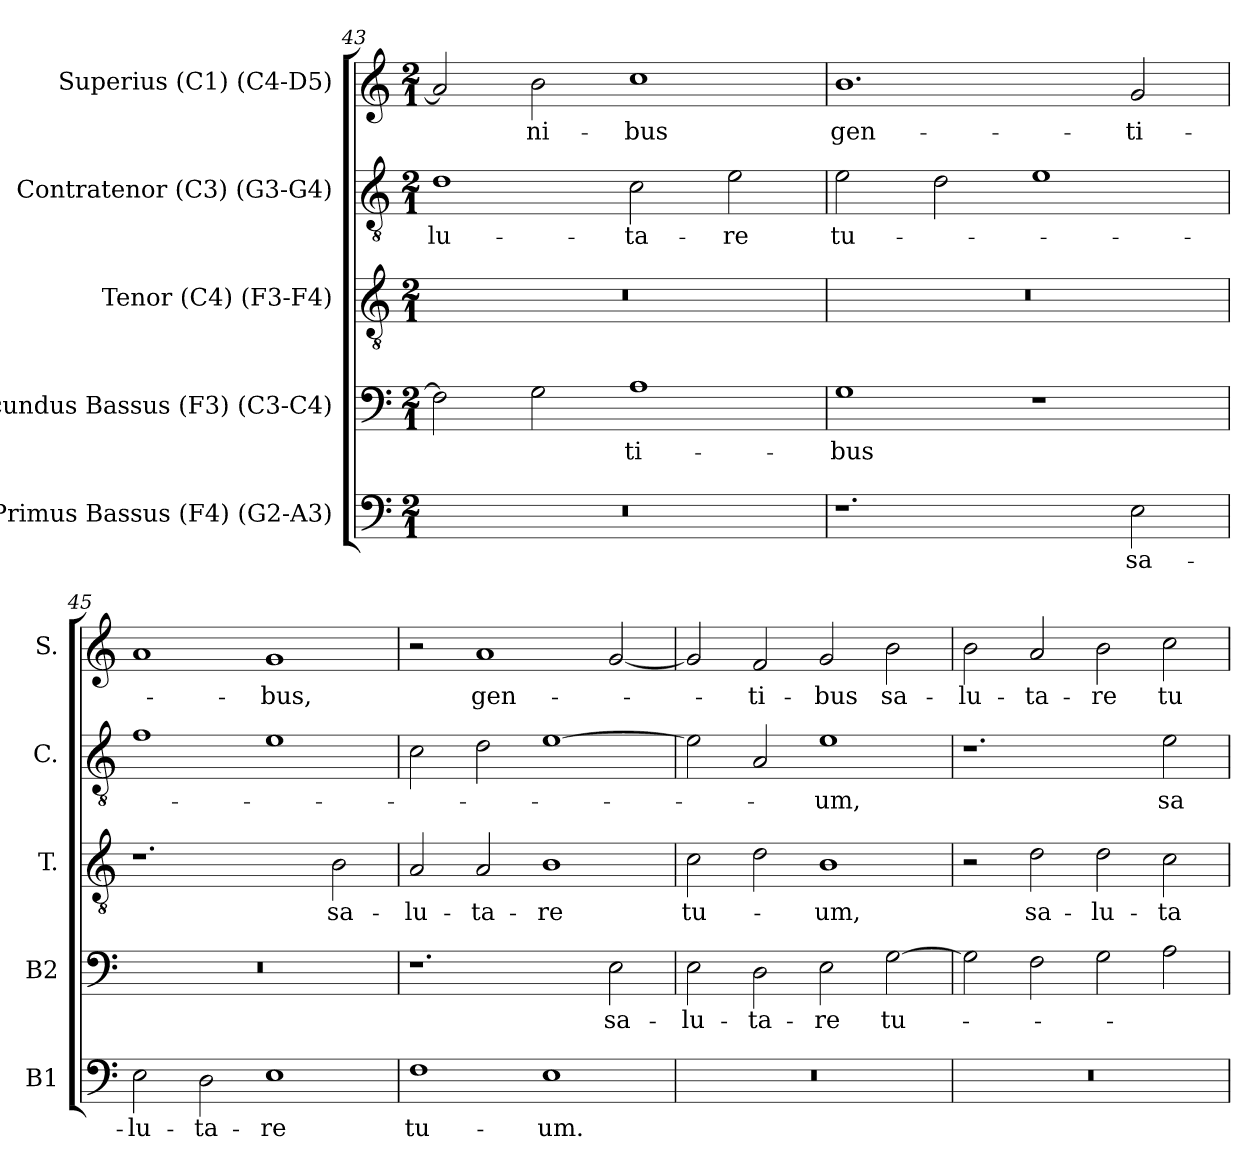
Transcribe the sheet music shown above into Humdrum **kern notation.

**kern	**text	**kern	**text	**kern	**text	**kern	**text	**kern	**text
*part5	*part5	*part4	*part4	*part3	*part3	*part2	*part2	*part1	*part1
*staff5	*staff5	*staff4	*staff4	*staff3	*staff3	*staff2	*staff2	*staff1	*staff1
*I"Primus Bassus (F4) (G2-A3)	*	*I"Secundus Bassus (F3) (C3-C4)	*	*I"Tenor (C4) (F3-F4)	*	*I"Contratenor (C3) (G3-G4)	*	*I"Superius (C1) (C4-D5)	*
*I'B1	*	*I'B2	*	*I'T.	*	*I'C.	*	*I'S.	*
*clefF4	*	*clefF4	*	*clefGv2	*	*clefGv2	*	*clefG2	*
*	*	*	*	*ITrd7c12	*	*ITrd7c12	*	*	*
*k[]	*	*k[]	*	*k[]	*	*k[]	*	*k[]	*
*C:	*	*C:	*	*C:	*	*C:	*	*C:	*
*M2/1	*	*M2/1	*	*M2/1	*	*M2/1	*	*M2/1	*
=43	=43	=43	=43	=43	=43	=43	=43	=43	=43
!LO:N:vis=1	!	!	!	!LO:N:vis=1	!	!	!	!	!
!	!	!	!	!	!	!	!LO:LY:b:color=#000000	!	!
0r	.	2Fi\]	.	0r	.	1Di	-lu-	2ai/]	.
!	!	!	!	!	!	!	!	!	!LO:LY:b:color=#000000
.	.	2Gi\	.	.	.	.	.	2bi\	-ni-
!	!	!	!LO:LY:b:color=#000000	!	!	!	!	!	!
!	!	!	!	!	!	!	!LO:LY:b:color=#000000	!	!
!	!	!	!	!	!	!	!	!	!LO:LY:b:color=#000000
.	.	1Ai	-ti-	.	.	2Ci\	-ta-	1cci	-bus
!	!	!	!	!	!	!	!LO:LY:b:color=#000000	!	!
.	.	.	.	.	.	2Ei\	-re	.	.
=44	=44	=44	=44	=44	=44	=44	=44	=44	=44
!	!	!	!LO:LY:b:color=#000000	!LO:N:vis=1	!	!	!	!	!
!	!	!	!	!	!	!	!LO:LY:b:color=#000000	!	!
!	!	!	!	!	!	!	!	!	!LO:LY:b:color=#000000
1.r	.	1Gi	-bus	0r	.	2Ei\	tu-	1.bi	gen-
.	.	.	.	.	.	2Di\	.	.	.
.	.	1r	.	.	.	1Ei	.	.	.
!	!LO:LY:b:color=#000000	!	!	!	!	!	!	!	!
!	!	!	!	!	!	!	!	!	!LO:LY:b:color=#000000
2Ei\	sa-	.	.	.	.	.	.	2gi/	-ti-
=45	=45	=45	=45	=45	=45	=45	=45	=45	=45
!	!LO:LY:b:color=#000000	!LO:N:vis=1	!	!	!	!	!	!	!
2Ei\	-lu-	0r	.	1.r	.	1Fi	.	1ai	.
!	!LO:LY:b:color=#000000	!	!	!	!	!	!	!	!
2Di\	-ta-	.	.	.	.	.	.	.	.
!	!LO:LY:b:color=#000000	!	!	!	!	!	!	!	!
!	!	!	!	!	!	!	!	!	!LO:LY:b:color=#000000
1Ei	-re	.	.	.	.	1Ei	.	1gi	-bus,
!	!	!	!	!	!LO:LY:b:color=#000000	!	!	!	!
.	.	.	.	2BBi\	sa-	.	.	.	.
!!LO:PB:g=z
=46	=46	=46	=46	=46	=46	=46	=46	=46	=46
!	!LO:LY:b:color=#000000	!	!	!	!	!	!	!	!
!	!	!	!	!	!LO:LY:b:color=#000000	!	!	!	!
1Fi	tu-	1.r	.	2AAi/	-lu-	2Ci\	.	2r	.
!	!	!	!	!	!LO:LY:b:color=#000000	!	!	!	!
!	!	!	!	!	!	!	!	!	!LO:LY:b:color=#000000
.	.	.	.	2AAi/	-ta-	2Di\	.	1ai	gen-
!	!LO:LY:b:color=#000000	!	!	!	!	!	!	!	!
!	!	!	!	!	!LO:LY:b:color=#000000	!	!	!	!
1Ei	-um.	.	.	1BBi	-re	[1Ei	.	.	.
!	!	!	!LO:LY:b:color=#000000	!	!	!	!	!	!
.	.	2Ei\	sa-	.	.	.	.	[2gi/	.
=47	=47	=47	=47	=47	=47	=47	=47	=47	=47
!LO:N:vis=1	!	!	!	!	!	!	!	!	!
!	!	!	!LO:LY:b:color=#000000	!	!	!	!	!	!
!	!	!	!	!	!LO:LY:b:color=#000000	!	!	!	!
0r	.	2Ei\	-lu-	2Ci\	tu-	2Ei\]	.	2gi/]	.
!	!	!	!LO:LY:b:color=#000000	!	!	!	!	!	!
!	!	!	!	!	!	!	!	!	!LO:LY:b:color=#000000
.	.	2Di\	-ta-	2Di\	.	2AAi/	.	2fi/	-ti-
!	!	!	!LO:LY:b:color=#000000	!	!	!	!	!	!
!	!	!	!	!	!LO:LY:b:color=#000000	!	!	!	!
!	!	!	!	!	!	!	!LO:LY:b:color=#000000	!	!
!	!	!	!	!	!	!	!	!	!LO:LY:b:color=#000000
.	.	2Ei\	-re	1BBi	-um,	1Ei	-um,	2gi/	-bus
!	!	!	!LO:LY:b:color=#000000	!	!	!	!	!	!
!	!	!	!	!	!	!	!	!	!LO:LY:b:color=#000000
.	.	[2Gi\	tu-	.	.	.	.	2bi\	sa-
=48	=48	=48	=48	=48	=48	=48	=48	=48	=48
!LO:N:vis=1	!	!	!	!	!	!	!	!	!
!	!	!	!	!	!	!	!	!	!LO:LY:b:color=#000000
0r	.	2Gi\]	.	2r	.	1.r	.	2bi\	-lu-
!	!	!	!	!	!LO:LY:b:color=#000000	!	!	!	!
!	!	!	!	!	!	!	!	!	!LO:LY:b:color=#000000
.	.	2Fi\	.	2Di\	sa-	.	.	2ai/	-ta-
!	!	!	!	!	!LO:LY:b:color=#000000	!	!	!	!
!	!	!	!	!	!	!	!	!	!LO:LY:b:color=#000000
.	.	2Gi\	.	2Di\	-lu-	.	.	2bi\	-re
!	!	!	!	!	!LO:LY:b:color=#000000	!	!	!	!
!	!	!	!	!	!	!	!LO:LY:b:color=#000000	!	!
!	!	!	!	!	!	!	!	!	!LO:LY:b:color=#000000
.	.	2Ai\	.	2Ci\	-ta-	2Ei\	sa-	2cci\	tu-
=	=	=	=	=	=	=	=	=	=
*-	*-	*-	*-	*-	*-	*-	*-	*-	*-
